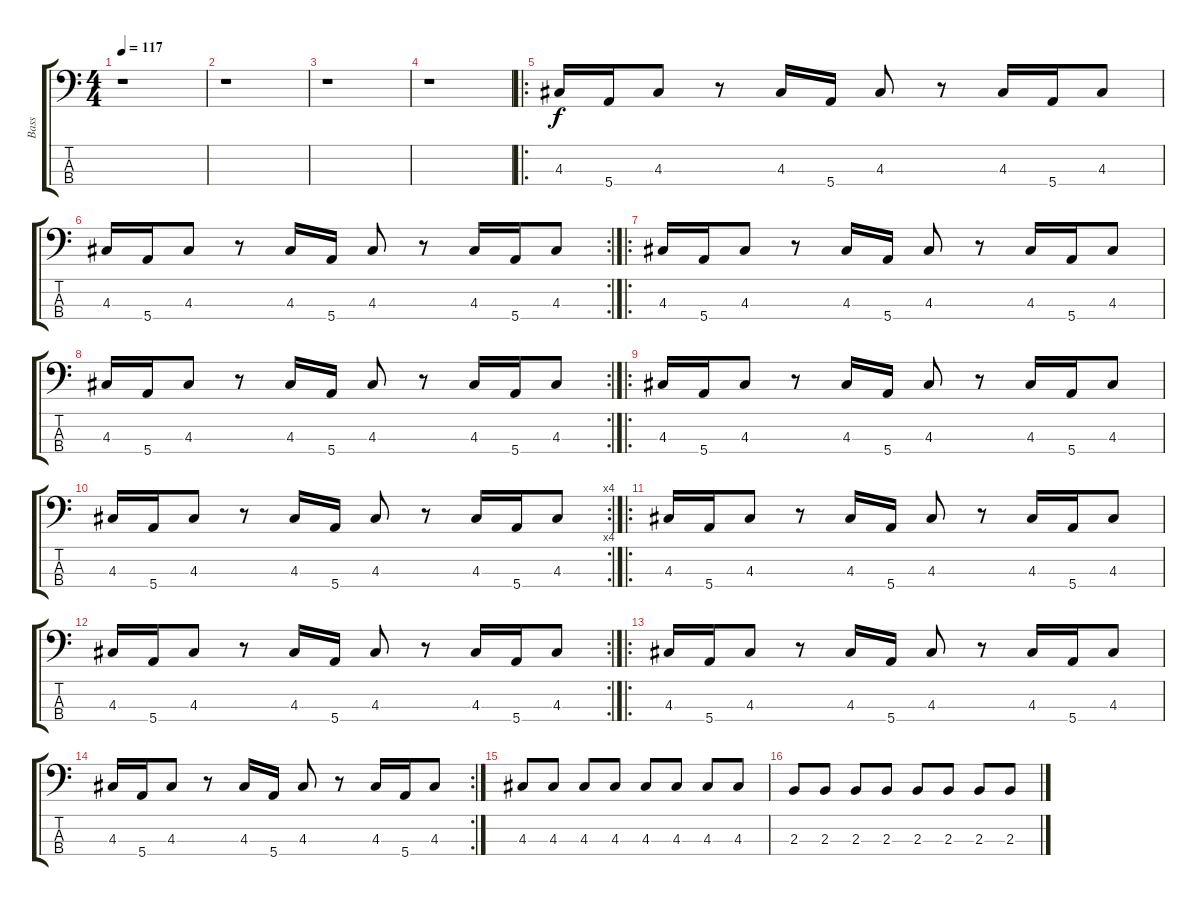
\track ("Bass" "Bass") {instrument electricbassfinger}
\staff {score tabs}
\tuning (G2 D2 A1 E1) {hide}
\ts (4 4)
\tempo 117
\clef f4
\ks c
r.1{dy f instrument electricbassfinger} |
r.1 |
r.1 |
r.1 |
\ro
4.3.16 5.4.16 4.3.8 r.8 4.3.16 5.4.16 4.3.8 r.8 4.3.16 5.4.16 4.3.8 |
\rc 2
4.3.16 5.4.16 4.3.8 r.8 4.3.16 5.4.16 4.3.8 r.8 4.3.16 5.4.16 4.3.8 |
\ro
4.3.16 5.4.16 4.3.8 r.8 4.3.16 5.4.16 4.3.8 r.8 4.3.16 5.4.16 4.3.8 |
\rc 2
4.3.16 5.4.16 4.3.8 r.8 4.3.16 5.4.16 4.3.8 r.8 4.3.16 5.4.16 4.3.8 |
\ro
4.3.16 5.4.16 4.3.8 r.8 4.3.16 5.4.16 4.3.8 r.8 4.3.16 5.4.16 4.3.8 |
\rc 4
4.3.16 5.4.16 4.3.8 r.8 4.3.16 5.4.16 4.3.8 r.8 4.3.16 5.4.16 4.3.8 |
\ro
4.3.16 5.4.16 4.3.8 r.8 4.3.16 5.4.16 4.3.8 r.8 4.3.16 5.4.16 4.3.8 |
\rc 2
4.3.16 5.4.16 4.3.8 r.8 4.3.16 5.4.16 4.3.8 r.8 4.3.16 5.4.16 4.3.8 |
\ro
4.3.16 5.4.16 4.3.8 r.8 4.3.16 5.4.16 4.3.8 r.8 4.3.16 5.4.16 4.3.8 |
\rc 2
4.3.16 5.4.16 4.3.8 r.8 4.3.16 5.4.16 4.3.8 r.8 4.3.16 5.4.16 4.3.8 |
4.3.8 4.3.8 4.3.8 4.3.8 4.3.8 4.3.8 4.3.8 4.3.8 |
2.3.8 2.3.8 2.3.8 2.3.8 2.3.8 2.3.8 2.3.8 2.3.8
